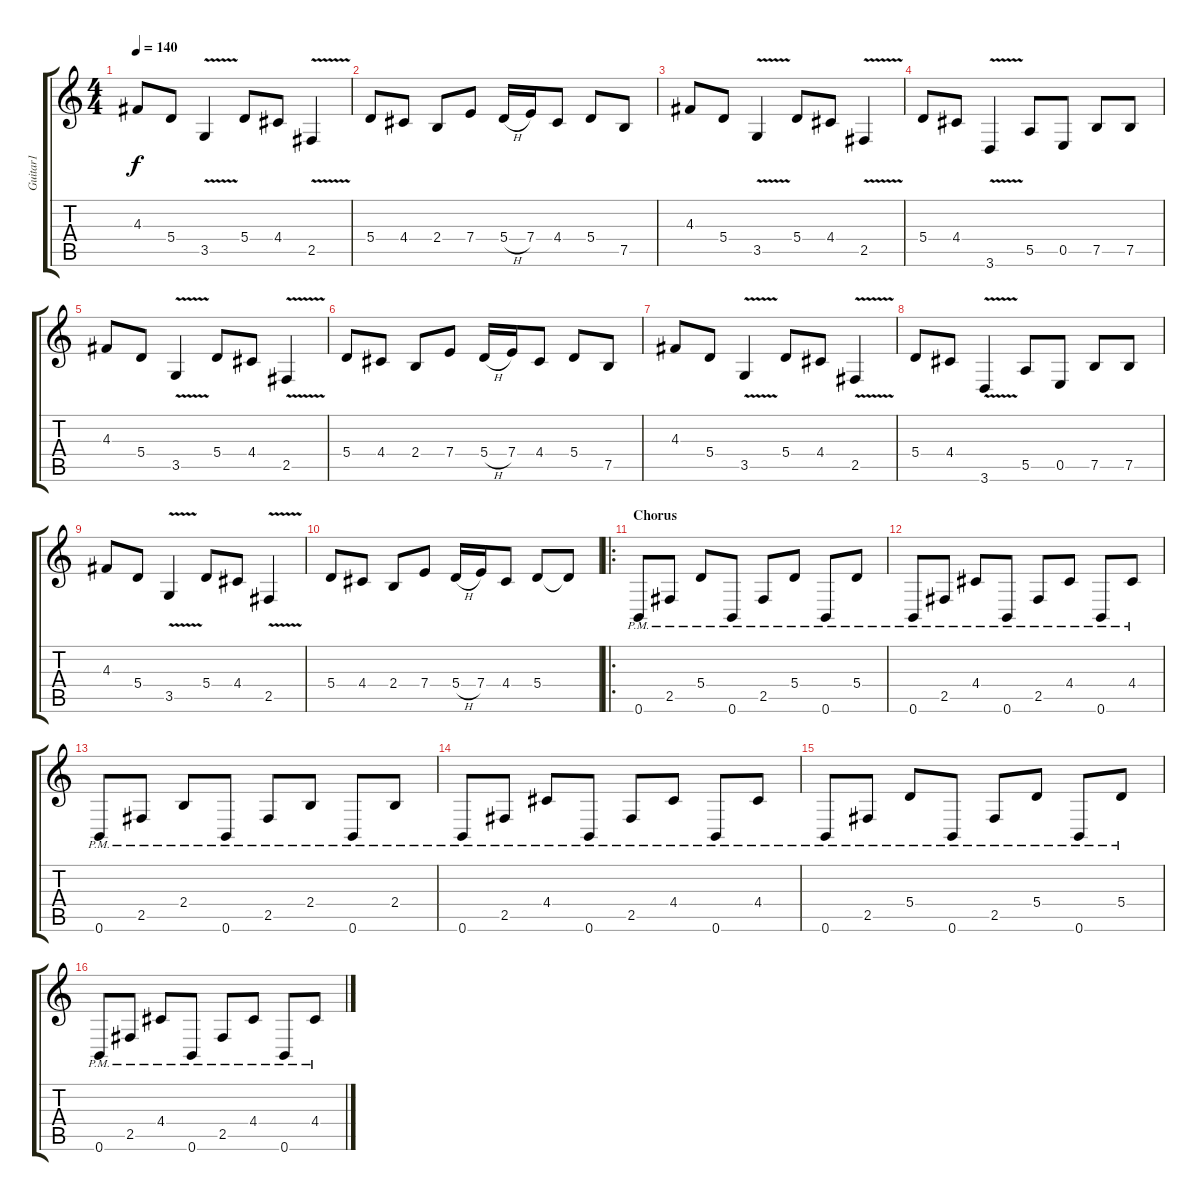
\track ("Guitar1" "Guitar1") {instrument distortionguitar}
\staff {score tabs}
\tuning (B3 Gb3 D3 A2 E2 B1) {hide}
\ts (4 4)
\tempo 140
\clef g2
\ks c
4.3.8{dy f} 5.4.8 3.5{v}.4 5.4.8 4.4.8 2.5{v}.4 |
5.4.8 4.4.8 2.4.8 7.4.8 5.4{h}.16 7.4.16 4.4.8 5.4.8 7.5.8 |
4.3.8 5.4.8 3.5{v}.4 5.4.8 4.4.8 2.5{v}.4 |
5.4.8 4.4.8 3.6{v}.4 5.5.8 0.5.8 7.5.8 7.5.8 |
4.3.8 5.4.8 3.5{v}.4 5.4.8 4.4.8 2.5{v}.4 |
5.4.8 4.4.8 2.4.8 7.4.8 5.4{h}.16 7.4.16 4.4.8 5.4.8 7.5.8 |
4.3.8 5.4.8 3.5{v}.4 5.4.8 4.4.8 2.5{v}.4 |
5.4.8 4.4.8 3.6{v}.4 5.5.8 0.5.8 7.5.8 7.5.8 |
4.3.8 5.4.8 3.5{v}.4 5.4.8 4.4.8 2.5{v}.4 |
5.4.8 4.4.8 2.4.8 7.4.8 5.4{h}.16 7.4.16 4.4.8 5.4.8 5.4{t}.8 |
\ro
\section ("" "Chorus")
0.6{pm}.8 2.5{pm}.8 5.4{pm}.8 0.6{pm}.8 2.5{pm}.8 5.4{pm}.8 0.6{pm}.8 5.4{pm}.8 |
0.6{pm}.8 2.5{pm}.8 4.4{pm}.8 0.6{pm}.8 2.5{pm}.8 4.4{pm}.8 0.6{pm}.8 4.4{pm}.8 |
0.6{pm}.8 2.5{pm}.8 2.4{pm}.8 0.6{pm}.8 2.5{pm}.8 2.4{pm}.8 0.6{pm}.8 2.4{pm}.8 |
0.6{pm}.8 2.5{pm}.8 4.4{pm}.8 0.6{pm}.8 2.5{pm}.8 4.4{pm}.8 0.6{pm}.8 4.4{pm}.8 |
0.6{pm}.8 2.5{pm}.8 5.4{pm}.8 0.6{pm}.8 2.5{pm}.8 5.4{pm}.8 0.6{pm}.8 5.4{pm}.8 |
0.6{pm}.8 2.5{pm}.8 4.4{pm}.8 0.6{pm}.8 2.5{pm}.8 4.4{pm}.8 0.6{pm}.8 4.4{pm}.8
